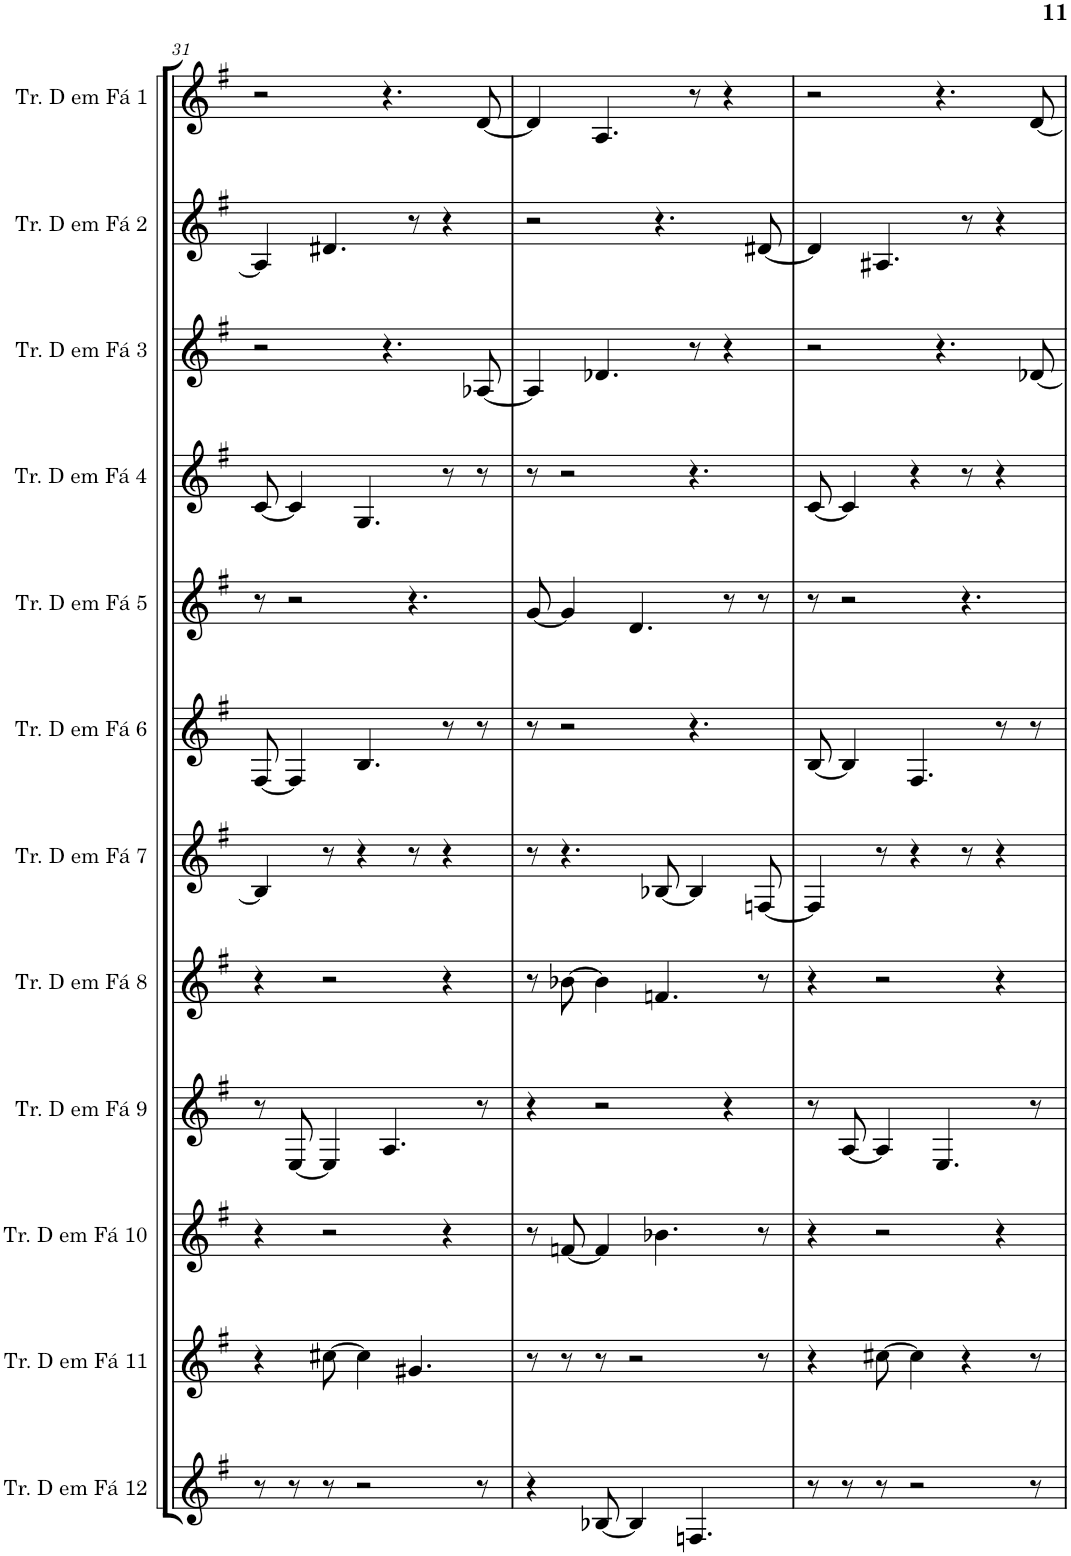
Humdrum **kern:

**kern	**kern	**kern	**kern	**kern	**kern	**kern	**kern	**kern	**kern	**kern	**kern
*part12	*part11	*part10	*part9	*part8	*part7	*part6	*part5	*part4	*part3	*part2	*part1
*staff12	*staff11	*staff10	*staff9	*staff8	*staff7	*staff6	*staff5	*staff4	*staff3	*staff2	*staff1
*I"Trompa em Fá 12	*I"Trompa em Fá 11	*I"Trompa em Fá 10	*I"Trompa em Fá 9	*I"Trompa em Fá 8	*I"Trompa em Fá 7	*I"Trompa em Fá 6	*I"Trompa em Fá 5	*I"Trompa em Fá 4	*I"Trompa em Fá 3	*I"Trompa em Fá 2	*I"Trompa em Fá 1
!!LO:PB:g=z
*clefG2	*clefG2	*clefG2	*clefG2	*clefG2	*clefG2	*clefG2	*clefG2	*clefG2	*clefG2	*clefG2	*clefG2
*Trd4c7	*Trd4c7	*Trd4c7	*Trd4c7	*Trd4c7	*Trd4c7	*Trd4c7	*Trd4c7	*Trd4c7	*Trd4c7	*Trd4c7	*Trd4c7
*k[f#]	*k[f#]	*k[f#]	*k[f#]	*k[f#]	*k[f#]	*k[f#]	*k[f#]	*k[f#]	*k[f#]	*k[f#]	*k[f#]
*M4/4	*M4/4	*M4/4	*M4/4	*M4/4	*M4/4	*M4/4	*M4/4	*M4/4	*M4/4	*M4/4	*M4/4
=31	=31	=31	=31	=31	=31	=31	=31	=31	=31	=31	=31
8r	4r	4r	8r	4r	4B-/]	[8F#/	8r	[8c/	2r	4A#/]	2r
8r	.	.	[8E/	.	.	4F#/]	2r	4c/]	.	.	.
8r	[8cc#X\	2r	4E/]	2r	8r	.	.	.	.	4.d#X/	.
2r	4cc#\]	.	.	.	4r	4.B/	.	4.G/	.	.	.
.	.	.	4.A/	.	.	.	.	.	4.r	.	4.r
.	4.g#X/	.	.	.	8r	.	4.r	.	.	8r	.
.	.	4r	.	4r	4r	8r	.	8r	.	4r	.
8r	.	.	8r	.	.	8r	.	8r	[8A-X/	.	[8d/
=32	=32	=32	=32	=32	=32	=32	=32	=32	=32	=32	=32
4r	8r	8r	4r	8r	8r	8r	[8g/	8r	4A-/]	2r	4d/]
.	8r	[8fn/	.	[8b-X\	4.r	2r	4g/]	2r	.	.	.
[8B-X/	8r	4f/]	2r	4b-\]	.	.	.	.	4.d-X/	.	4.A/
4B-/]	2r	.	.	.	.	.	4.d/	.	.	.	.
.	.	4.b-X\	.	4.fn/	[8B-X/	.	.	.	.	4.r	.
4.Fn/	.	.	.	.	4B-/]	4.r	.	4.r	8r	.	8r
.	.	.	4r	.	.	.	8r	.	4r	.	4r
.	8r	8r	.	8r	[8Fn/	.	8r	.	.	[8d#X/	.
=33	=33	=33	=33	=33	=33	=33	=33	=33	=33	=33	=33
8r	4r	4r	8r	4r	4F/]	[8B/	8r	[8c/	2r	4d#/]	2r
8r	.	.	[8A/	.	.	4B/]	2r	4c/]	.	.	.
8r	[8cc#X\	2r	4A/]	2r	8r	.	.	.	.	4.A#X/	.
2r	4cc#\]	.	.	.	4r	4.F#/	.	4r	.	.	.
.	.	.	4.E/	.	.	.	.	.	4.r	.	4.r
.	4r	.	.	.	8r	.	4.r	8r	.	8r	.
.	.	4r	.	4r	4r	8r	.	4r	.	4r	.
8r	8r	.	8r	.	.	8r	.	.	[8d-X/	.	[8d/
=	=	=	=	=	=	=	=	=	=	=	=
*-	*-	*-	*-	*-	*-	*-	*-	*-	*-	*-	*-
